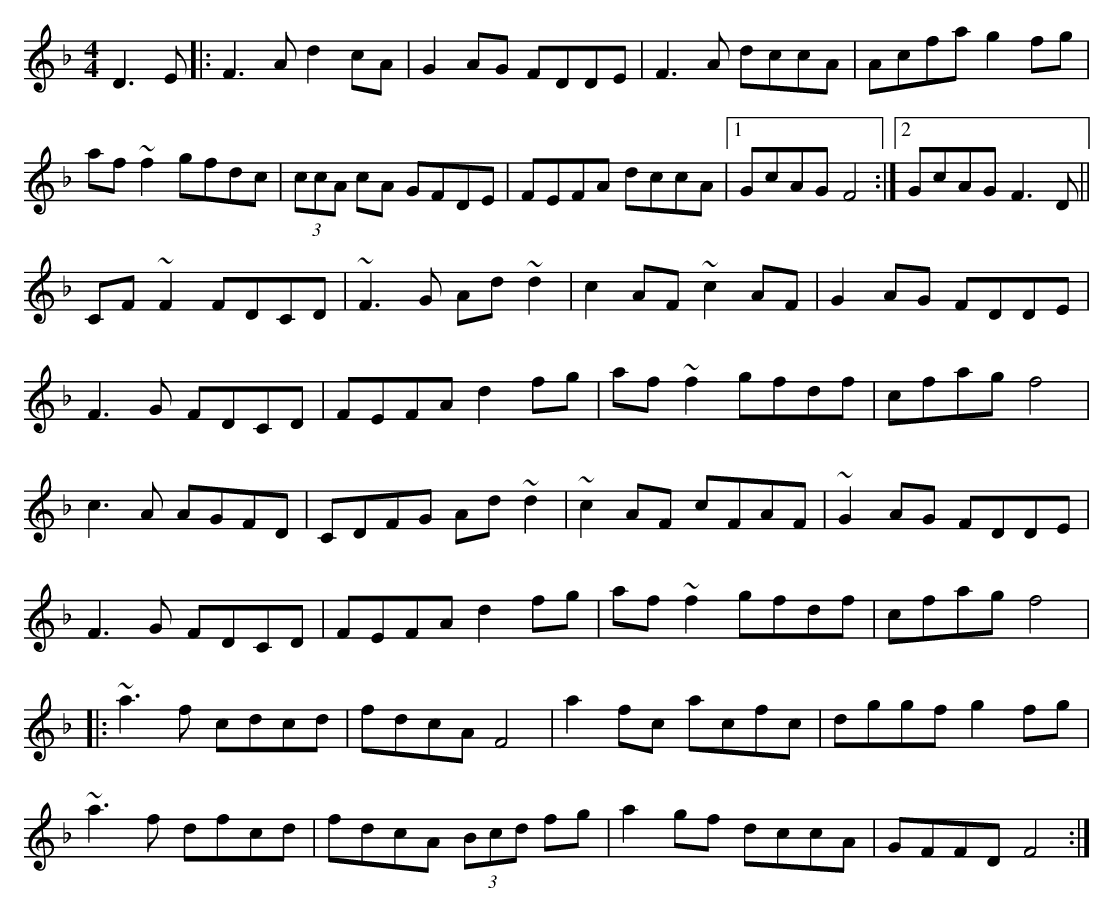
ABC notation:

X:1
M:4/4
K:F
D3E|:F3A d2cA|G2AG FDDE|F3A dccA|Acfa g2fg|
af~f2 gfdc|(3ccA cA GFDE|FEFA dccA|1 GcAG F4:|2 GcAG F3 D||
CF~F2 FDCD|~F3G Ad ~d2|c2AF ~c2AF|G2AG FDDE|
F3G FDCD|FEFA d2fg|af~f2 gfdf|cfag f4|
c3A AGFD|CDFG Ad~d2|~c2AF cFAF|~G2AG FDDE|
F3G FDCD|FEFA d2fg|af~f2 gfdf|cfag f4|
|:~a3f cdcd|fdcA F4|a2fc acfc|dggf g2fg|
~a3f dfcd|fdcA (3Bcd fg|a2gf dccA|GFFD F4:|
